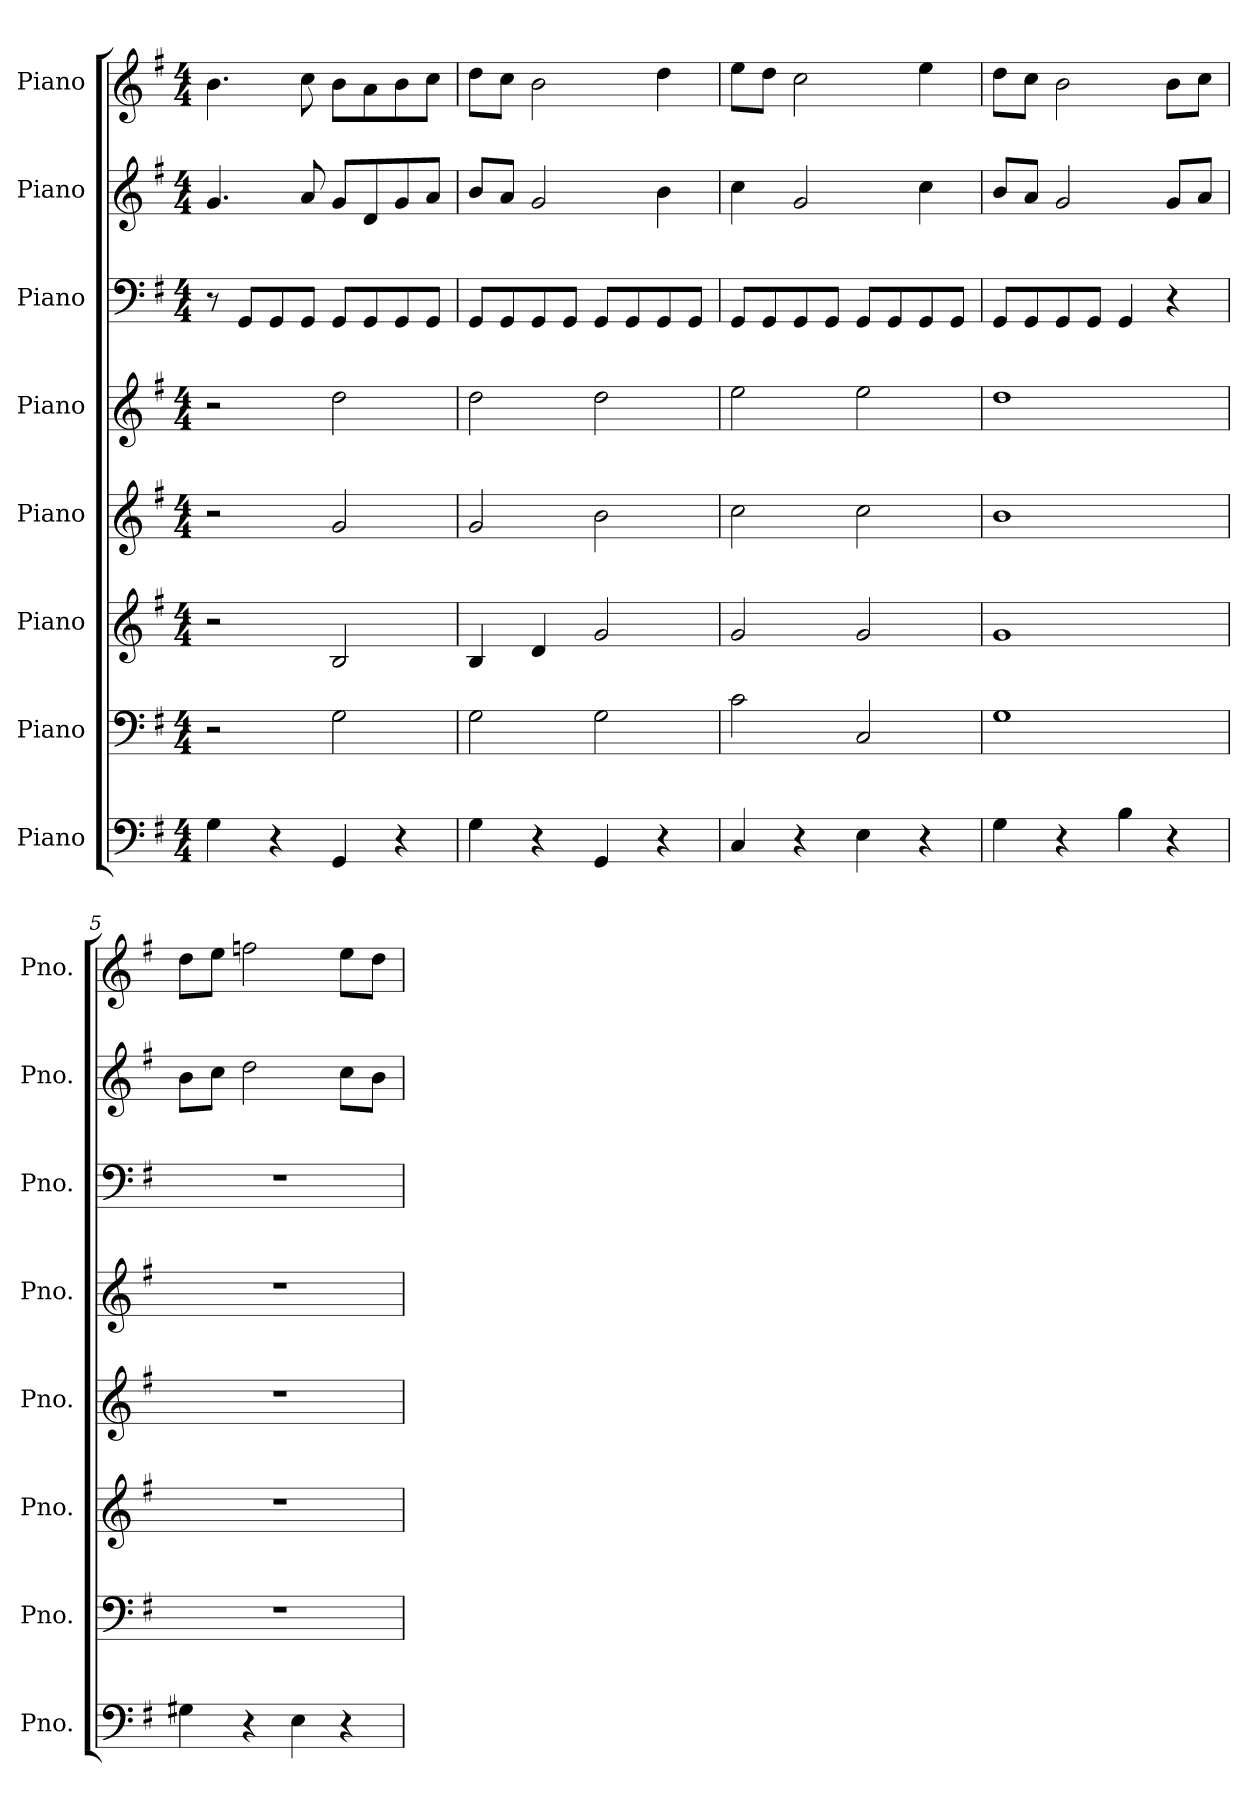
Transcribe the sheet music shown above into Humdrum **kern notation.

**kern	**kern	**kern	**kern	**kern	**kern	**kern	**kern
*part8	*part7	*part6	*part5	*part4	*part3	*part2	*part1
*staff8	*staff7	*staff6	*staff5	*staff4	*staff3	*staff2	*staff1
*I"Piano	*I"Piano	*I"Piano	*I"Piano	*I"Piano	*I"Piano	*I"Piano	*I"Piano
*I'Pno.	*I'Pno.	*I'Pno.	*I'Pno.	*I'Pno.	*I'Pno.	*I'Pno.	*I'Pno.
*clefF4	*clefF4	*clefG2	*clefG2	*clefG2	*clefF4	*clefG2	*clefG2
*k[f#]	*k[f#]	*k[f#]	*k[f#]	*k[f#]	*k[f#]	*k[f#]	*k[f#]
*M4/4	*M4/4	*M4/4	*M4/4	*M4/4	*M4/4	*M4/4	*M4/4
*MM126	*MM126	*MM126	*MM126	*MM126	*MM126	*MM126	*MM126
=1	=1	=1	=1	=1	=1	=1	=1
4G\	2r	2r	2r	2r	8r	4.g/	4.b\
.	.	.	.	.	8GG/L	.	.
4r	.	.	.	.	8GG/	.	.
.	.	.	.	.	8GG/J	8a/	8cc\
4GG/	2G\	2B/	2g/	2dd\	8GG/L	8g/L	8b\L
.	.	.	.	.	8GG/	8d/	8a\
4r	.	.	.	.	8GG/	8g/	8b\
.	.	.	.	.	8GG/J	8a/J	8cc\J
=2	=2	=2	=2	=2	=2	=2	=2
4G\	2G\	4B/	2g/	2dd\	8GG/L	8b/L	8dd\L
.	.	.	.	.	8GG/	8a/J	8cc\J
4r	.	4d/	.	.	8GG/	2g/	2b\
.	.	.	.	.	8GG/J	.	.
4GG/	2G\	2g/	2b\	2dd\	8GG/L	.	.
.	.	.	.	.	8GG/	.	.
4r	.	.	.	.	8GG/	4b\	4dd\
.	.	.	.	.	8GG/J	.	.
=3	=3	=3	=3	=3	=3	=3	=3
4C/	2c\	2g/	2cc\	2ee\	8GG/L	4cc\	8ee\L
.	.	.	.	.	8GG/	.	8dd\J
4r	.	.	.	.	8GG/	2g/	2cc\
.	.	.	.	.	8GG/J	.	.
4E\	2C/	2g/	2cc\	2ee\	8GG/L	.	.
.	.	.	.	.	8GG/	.	.
4r	.	.	.	.	8GG/	4cc\	4ee\
.	.	.	.	.	8GG/J	.	.
=4	=4	=4	=4	=4	=4	=4	=4
4G\	1G	1g	1b	1dd	8GG/L	8b/L	8dd\L
.	.	.	.	.	8GG/	8a/J	8cc\J
4r	.	.	.	.	8GG/	2g/	2b\
.	.	.	.	.	8GG/J	.	.
4B\	.	.	.	.	4GG/	.	.
4r	.	.	.	.	4r	8g/L	8b\L
.	.	.	.	.	.	8a/J	8cc\J
=5	=5	=5	=5	=5	=5	=5	=5
4G#X\	1r	1r	1r	1r	1r	8b\L	8dd\L
.	.	.	.	.	.	8cc\J	8ee\J
4r	.	.	.	.	.	2dd\	2ffn\
4E\	.	.	.	.	.	.	.
4r	.	.	.	.	.	8cc\L	8ee\L
.	.	.	.	.	.	8b\J	8dd\J
=	=	=	=	=	=	=	=
*-	*-	*-	*-	*-	*-	*-	*-
